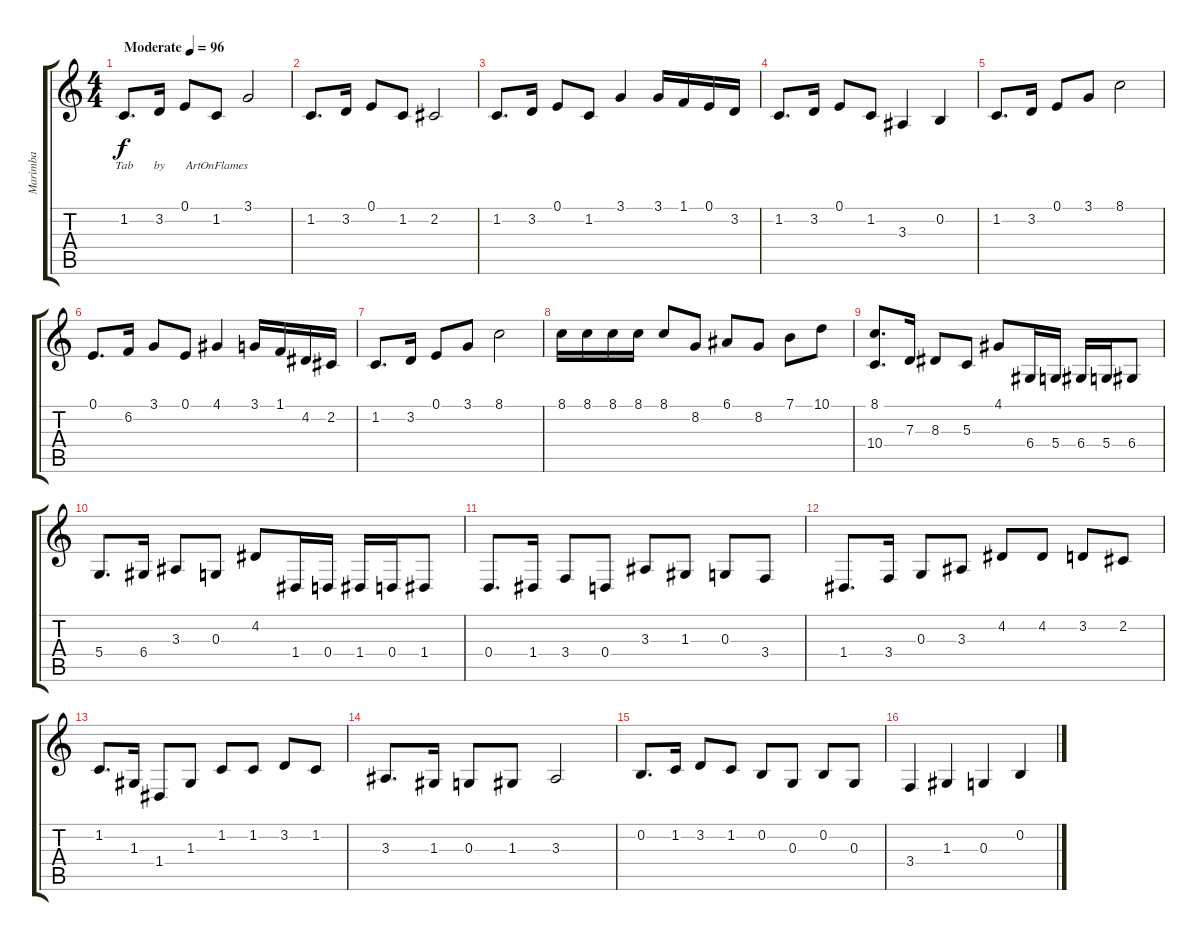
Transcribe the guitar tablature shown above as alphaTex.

\track ("Marimba" "Marimba") {instrument marimba}
\staff {score tabs}
\tuning (E4 B3 G3 D3 A2 E2) {hide}
\ts (4 4)
\tempo (96 "Moderate")
\clef g2
\ks c
1.2.8{d lyrics (0 "Tab") lyrics (1 "") lyrics (2 "") lyrics (3 "") lyrics (4 "") dy f instrument marimba} 3.2.16{lyrics (0 "by") lyrics (1 "") lyrics (2 "") lyrics (3 "") lyrics (4 "")} 0.1.8{lyrics (0 "") lyrics (1 "") lyrics (2 "") lyrics (3 "") lyrics (4 "")} 1.2.8{lyrics (0 "ArtOnFlames") lyrics (1 "") lyrics (2 "") lyrics (3 "") lyrics (4 "")} 3.1.2 |
1.2.8{d} 3.2.16 0.1.8 1.2.8 2.2.2 |
1.2.8{d} 3.2.16 0.1.8 1.2.8 3.1.4 3.1.16 1.1.16 0.1.16 3.2.16 |
1.2.8{d} 3.2.16 0.1.8 1.2.8 3.3.4 0.2.4 |
1.2.8{d} 3.2.16 0.1.8 3.1.8 8.1.2 |
0.1.8{d} 6.2.16 3.1.8 0.1.8 4.1.4 3.1.16 1.1.16 4.2.16 2.2.16 |
1.2.8{d} 3.2.16 0.1.8 3.1.8 8.1.2 |
8.1.16 8.1.16 8.1.16 8.1.16 8.1.8 8.2.8 6.1.8 8.2.8 7.1.8 10.1.8 |
(8.1 10.4).8{d} 7.3.16 8.3.8 5.3.8 4.1.8 6.4.16 5.4.16 6.4.16 5.4.16 6.4.8 |
5.4.8{d} 6.4.16 3.3.8 0.3.8 4.2.8 1.4.16 0.4.16 1.4.16 0.4.16 1.4.8 |
0.4.8{d} 1.4.16 3.4.8 0.4.8 3.3.8 1.3.8 0.3.8 3.4.8 |
1.4.8{d} 3.4.16 0.3.8 3.3.8 4.2.8 4.2.8 3.2.8 2.2.8 |
1.2.8{d} 1.3.16 1.4.8 1.3.8 1.2.8 1.2.8 3.2.8 1.2.8 |
3.3.8{d} 1.3.16 0.3.8 1.3.8 3.3.2 |
0.2.8{d} 1.2.16 3.2.8 1.2.8 0.2.8 0.3.8 0.2.8 0.3.8 |
3.4.4 1.3.4 0.3.4 0.2.4
